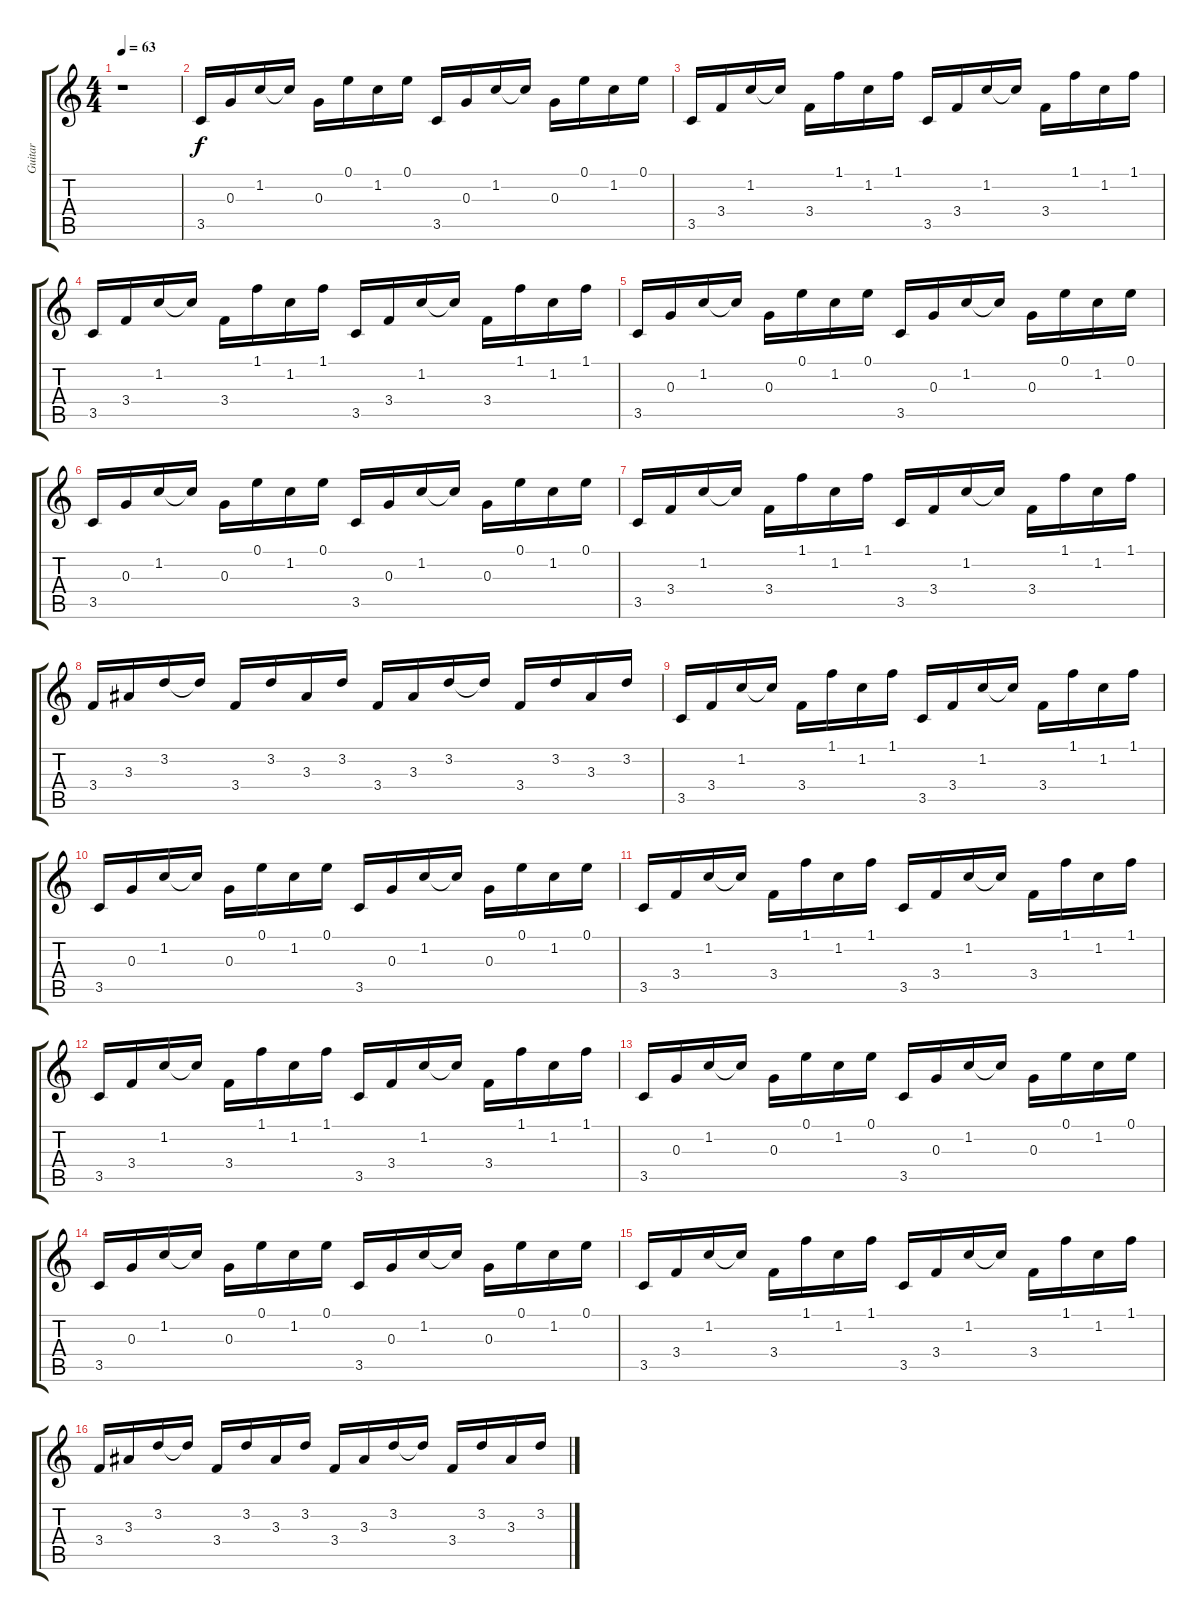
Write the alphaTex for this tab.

\track ("Guitar" "Guitar") {instrument acousticguitarnylon}
\staff {score tabs}
\tuning (E4 B3 G3 D3 A2 E2) {hide}
\ts (4 4)
\tempo 63
\clef g2
\ks c
r.1{dy f instrument acousticguitarnylon} |
3.5.16 0.3.16 1.2.16 1.2{t}.16 0.3.16 0.1.16 1.2.16 0.1.16 3.5.16 0.3.16 1.2.16 1.2{t}.16 0.3.16 0.1.16 1.2.16 0.1.16 |
3.5.16 3.4.16 1.2.16 1.2{t}.16 3.4.16 1.1.16 1.2.16 1.1.16 3.5.16 3.4.16 1.2.16 1.2{t}.16 3.4.16 1.1.16 1.2.16 1.1.16 |
3.5.16 3.4.16 1.2.16 1.2{t}.16 3.4.16 1.1.16 1.2.16 1.1.16 3.5.16 3.4.16 1.2.16 1.2{t}.16 3.4.16 1.1.16 1.2.16 1.1.16 |
3.5.16 0.3.16 1.2.16 1.2{t}.16 0.3.16 0.1.16 1.2.16 0.1.16 3.5.16 0.3.16 1.2.16 1.2{t}.16 0.3.16 0.1.16 1.2.16 0.1.16 |
3.5.16 0.3.16 1.2.16 1.2{t}.16 0.3.16 0.1.16 1.2.16 0.1.16 3.5.16 0.3.16 1.2.16 1.2{t}.16 0.3.16 0.1.16 1.2.16 0.1.16 |
3.5.16 3.4.16 1.2.16 1.2{t}.16 3.4.16 1.1.16 1.2.16 1.1.16 3.5.16 3.4.16 1.2.16 1.2{t}.16 3.4.16 1.1.16 1.2.16 1.1.16 |
3.4.16 3.3.16 3.2.16 3.2{t}.16 3.4.16 3.2.16 3.3.16 3.2.16 3.4.16 3.3.16 3.2.16 3.2{t}.16 3.4.16 3.2.16 3.3.16 3.2.16 |
3.5.16 3.4.16 1.2.16 1.2{t}.16 3.4.16 1.1.16 1.2.16 1.1.16 3.5.16 3.4.16 1.2.16 1.2{t}.16 3.4.16 1.1.16 1.2.16 1.1.16 |
3.5.16 0.3.16 1.2.16 1.2{t}.16 0.3.16 0.1.16 1.2.16 0.1.16 3.5.16 0.3.16 1.2.16 1.2{t}.16 0.3.16 0.1.16 1.2.16 0.1.16 |
3.5.16 3.4.16 1.2.16 1.2{t}.16 3.4.16 1.1.16 1.2.16 1.1.16 3.5.16 3.4.16 1.2.16 1.2{t}.16 3.4.16 1.1.16 1.2.16 1.1.16 |
3.5.16 3.4.16 1.2.16 1.2{t}.16 3.4.16 1.1.16 1.2.16 1.1.16 3.5.16 3.4.16 1.2.16 1.2{t}.16 3.4.16 1.1.16 1.2.16 1.1.16 |
3.5.16 0.3.16 1.2.16 1.2{t}.16 0.3.16 0.1.16 1.2.16 0.1.16 3.5.16 0.3.16 1.2.16 1.2{t}.16 0.3.16 0.1.16 1.2.16 0.1.16 |
3.5.16 0.3.16 1.2.16 1.2{t}.16 0.3.16 0.1.16 1.2.16 0.1.16 3.5.16 0.3.16 1.2.16 1.2{t}.16 0.3.16 0.1.16 1.2.16 0.1.16 |
3.5.16 3.4.16 1.2.16 1.2{t}.16 3.4.16 1.1.16 1.2.16 1.1.16 3.5.16 3.4.16 1.2.16 1.2{t}.16 3.4.16 1.1.16 1.2.16 1.1.16 |
3.4.16 3.3.16 3.2.16 3.2{t}.16 3.4.16 3.2.16 3.3.16 3.2.16 3.4.16 3.3.16 3.2.16 3.2{t}.16 3.4.16 3.2.16 3.3.16 3.2.16
